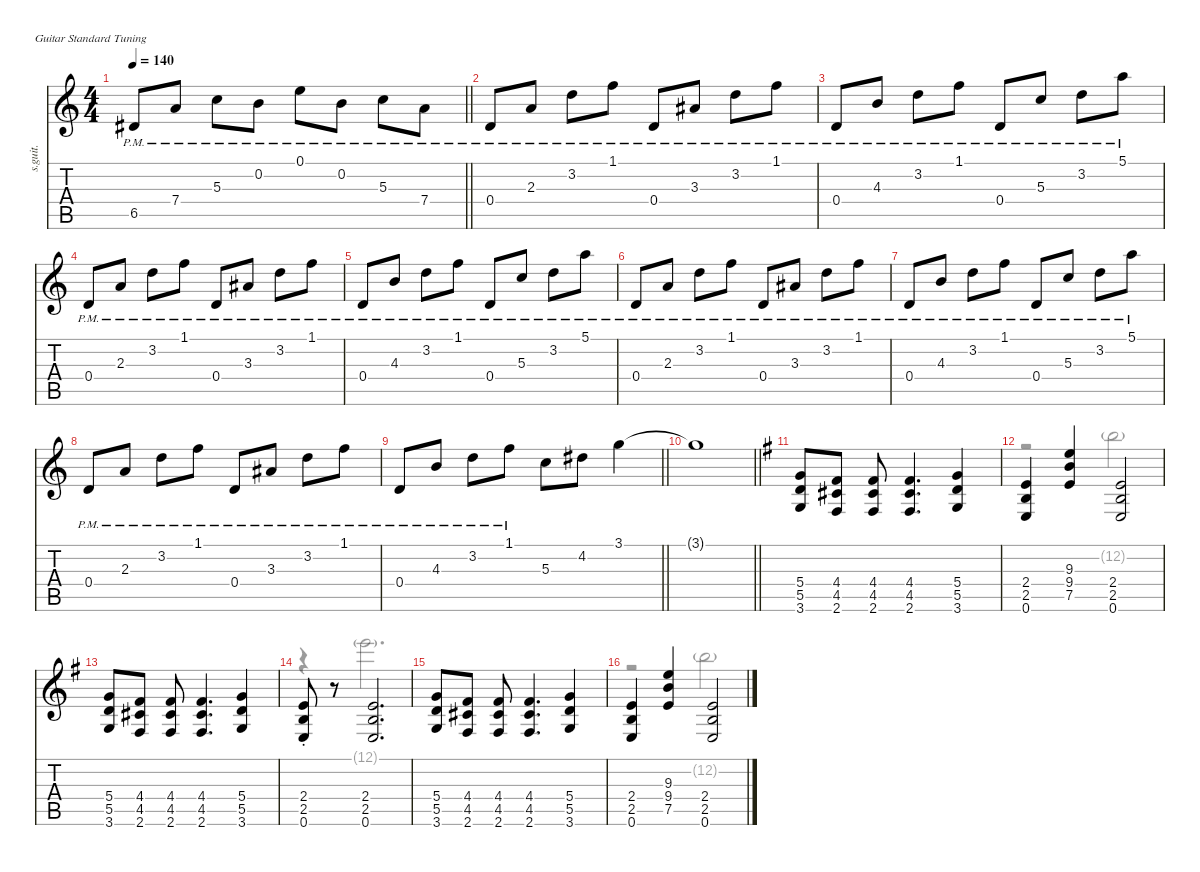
\defaultSystemsLayout 4
\hideDynamics
\bracketExtendMode nobrackets
\otherSystemsTrackNameOrientation horizontal
\track ("Gtr. I" "s.guit.") {defaultSystemsLayout 8 mute instrument acousticguitarsteel}
\staff {score tabs}
\tuning (E4 B3 G3 D3 A2 E2)
\voice
\ts (4 4)
\tempo 140
\clef g2
\barLineRight lightlight
\ks aminor
6.5{pm acc #}.8{dy f beam Up} 7.4{pm}.8{beam Up} 5.3{pm}.8{beam Down} 0.2{pm}.8{beam Down} 0.1{pm}.8{beam Down} 0.2{pm}.8{beam Down} 5.3{pm}.8{beam Down} 7.4{pm}.8{beam Down} |
0.4{pm}.8{beam Up} 2.3{pm}.8{beam Up} 3.2{pm}.8{beam Down} 1.1{pm}.8{beam Down} 0.4{pm}.8{beam Up} 3.3{pm acc #}.8{beam Up} 3.2{pm}.8{beam Down} 1.1{pm}.8{beam Down} |
0.4{pm}.8{beam Up} 4.3{pm}.8{beam Up} 3.2{pm}.8{beam Down} 1.1{pm}.8{beam Down} 0.4{pm}.8{beam Up} 5.3{pm}.8{beam Up} 3.2{pm}.8{beam Down} 5.1{pm}.8{beam Down} |
0.4{pm}.8{beam Up} 2.3{pm}.8{beam Up} 3.2{pm}.8{beam Down} 1.1{pm}.8{beam Down} 0.4{pm}.8{beam Up} 3.3{pm acc #}.8{beam Up} 3.2{pm}.8{beam Down} 1.1{pm}.8{beam Down} |
0.4{pm}.8{beam Up} 4.3{pm}.8{beam Up} 3.2{pm}.8{beam Down} 1.1{pm}.8{beam Down} 0.4{pm}.8{beam Up} 5.3{pm}.8{beam Up} 3.2{pm}.8{beam Down} 5.1{pm}.8{beam Down} |
0.4{pm}.8{beam Up} 2.3{pm}.8{beam Up} 3.2{pm}.8{beam Down} 1.1{pm}.8{beam Down} 0.4{pm}.8{beam Up} 3.3{pm acc #}.8{beam Up} 3.2{pm}.8{beam Down} 1.1{pm}.8{beam Down} |
0.4{pm}.8{beam Up} 4.3{pm}.8{beam Up} 3.2{pm}.8{beam Down} 1.1{pm}.8{beam Down} 0.4{pm}.8{beam Up} 5.3{pm}.8{beam Up} 3.2{pm}.8{beam Down} 5.1{pm}.8{beam Down} |
0.4{pm}.8{beam Up} 2.3{pm}.8{beam Up} 3.2{pm}.8{beam Down} 1.1{pm}.8{beam Down} 0.4{pm}.8{beam Up} 3.3{pm acc #}.8{beam Up} 3.2{pm}.8{beam Down} 1.1{pm}.8{beam Down} |
\barLineRight lightlight
0.4{pm}.8{beam Up} 4.3{pm}.8{beam Up} 3.2{pm}.8{beam Down} 1.1{pm}.8{dy ff beam Down} 5.3.8{beam Down} 4.2{acc #}.8{dy f beam Down} 3.1.4{beam Down} |
\barLineRight lightlight
3.1{t}.1{beam Down} |
\ks eminor
(5.4{acc forcenatural} 5.5{acc forcenatural} 3.6{acc forcenatural}).8{beam Up} (4.4{acc #} 4.5{acc #} 2.6{acc #}).8{beam Up} (4.4{acc #} 4.5{acc #} 2.6{acc #}).8{beam Up} (4.4{acc #} 4.5{acc #} 2.6{acc #}).4{d beam Up} (5.4{acc forcenatural} 5.5{acc forcenatural} 3.6{acc forcenatural}).4{beam Up} |
(2.4{acc forcenatural} 2.5{acc forcenatural} 0.6{acc forcenatural}).4{beam Up} (9.3{acc forcenatural} 9.4{acc forcenatural} 7.5{acc forcenatural}).4{beam Up} (2.4{acc forcenatural} 2.5{acc forcenatural} 0.6{acc forcenatural}).2{beam Up} |
(5.4{acc forcenatural} 5.5{acc forcenatural} 3.6{acc forcenatural}).8{beam Up} (4.4{acc #} 4.5{acc #} 2.6{acc #}).8{beam Up} (4.4{acc #} 4.5{acc #} 2.6{acc #}).8{beam Up} (4.4{acc #} 4.5{acc #} 2.6{acc #}).4{d beam Up} (5.4{acc forcenatural} 5.5{acc forcenatural} 3.6{acc forcenatural}).4{beam Up} |
(2.4{st acc forcenatural} 2.5{st acc forcenatural} 0.6{st acc forcenatural}).8{beam Up} r.8{beam Up} (2.4{acc forcenatural} 2.5{acc forcenatural} 0.6{acc forcenatural}).2{d beam Up} |
(5.4{acc forcenatural} 5.5{acc forcenatural} 3.6{acc forcenatural}).8{beam Up} (4.4{acc #} 4.5{acc #} 2.6{acc #}).8{beam Up} (4.4{acc #} 4.5{acc #} 2.6{acc #}).8{beam Up} (4.4{acc #} 4.5{acc #} 2.6{acc #}).4{d beam Up} (5.4{acc forcenatural} 5.5{acc forcenatural} 3.6{acc forcenatural}).4{beam Up} |
(2.4{acc forcenatural} 2.5{acc forcenatural} 0.6{acc forcenatural}).4{beam Up} (9.3{acc forcenatural} 9.4{acc forcenatural} 7.5{acc forcenatural}).4{beam Up} (2.4{acc forcenatural} 2.5{acc forcenatural} 0.6{acc forcenatural}).2{beam Up}
\voice
\clef g2
\ottava regular
\simile none
\barLineRight lightlight
\ks aminor
|
|
|
|
|
|
|
|
\barLineRight lightlight
|
\barLineRight lightlight
|
\ks eminor
|
r.2{beam Down} 12.2{g acc forcenatural}.2{beam Down} |
|
r.4{beam Down} 12.1{g acc forcenatural}.2{d beam Down} |
|
r.2{beam Down} 12.2{g acc forcenatural}.2{beam Down}
